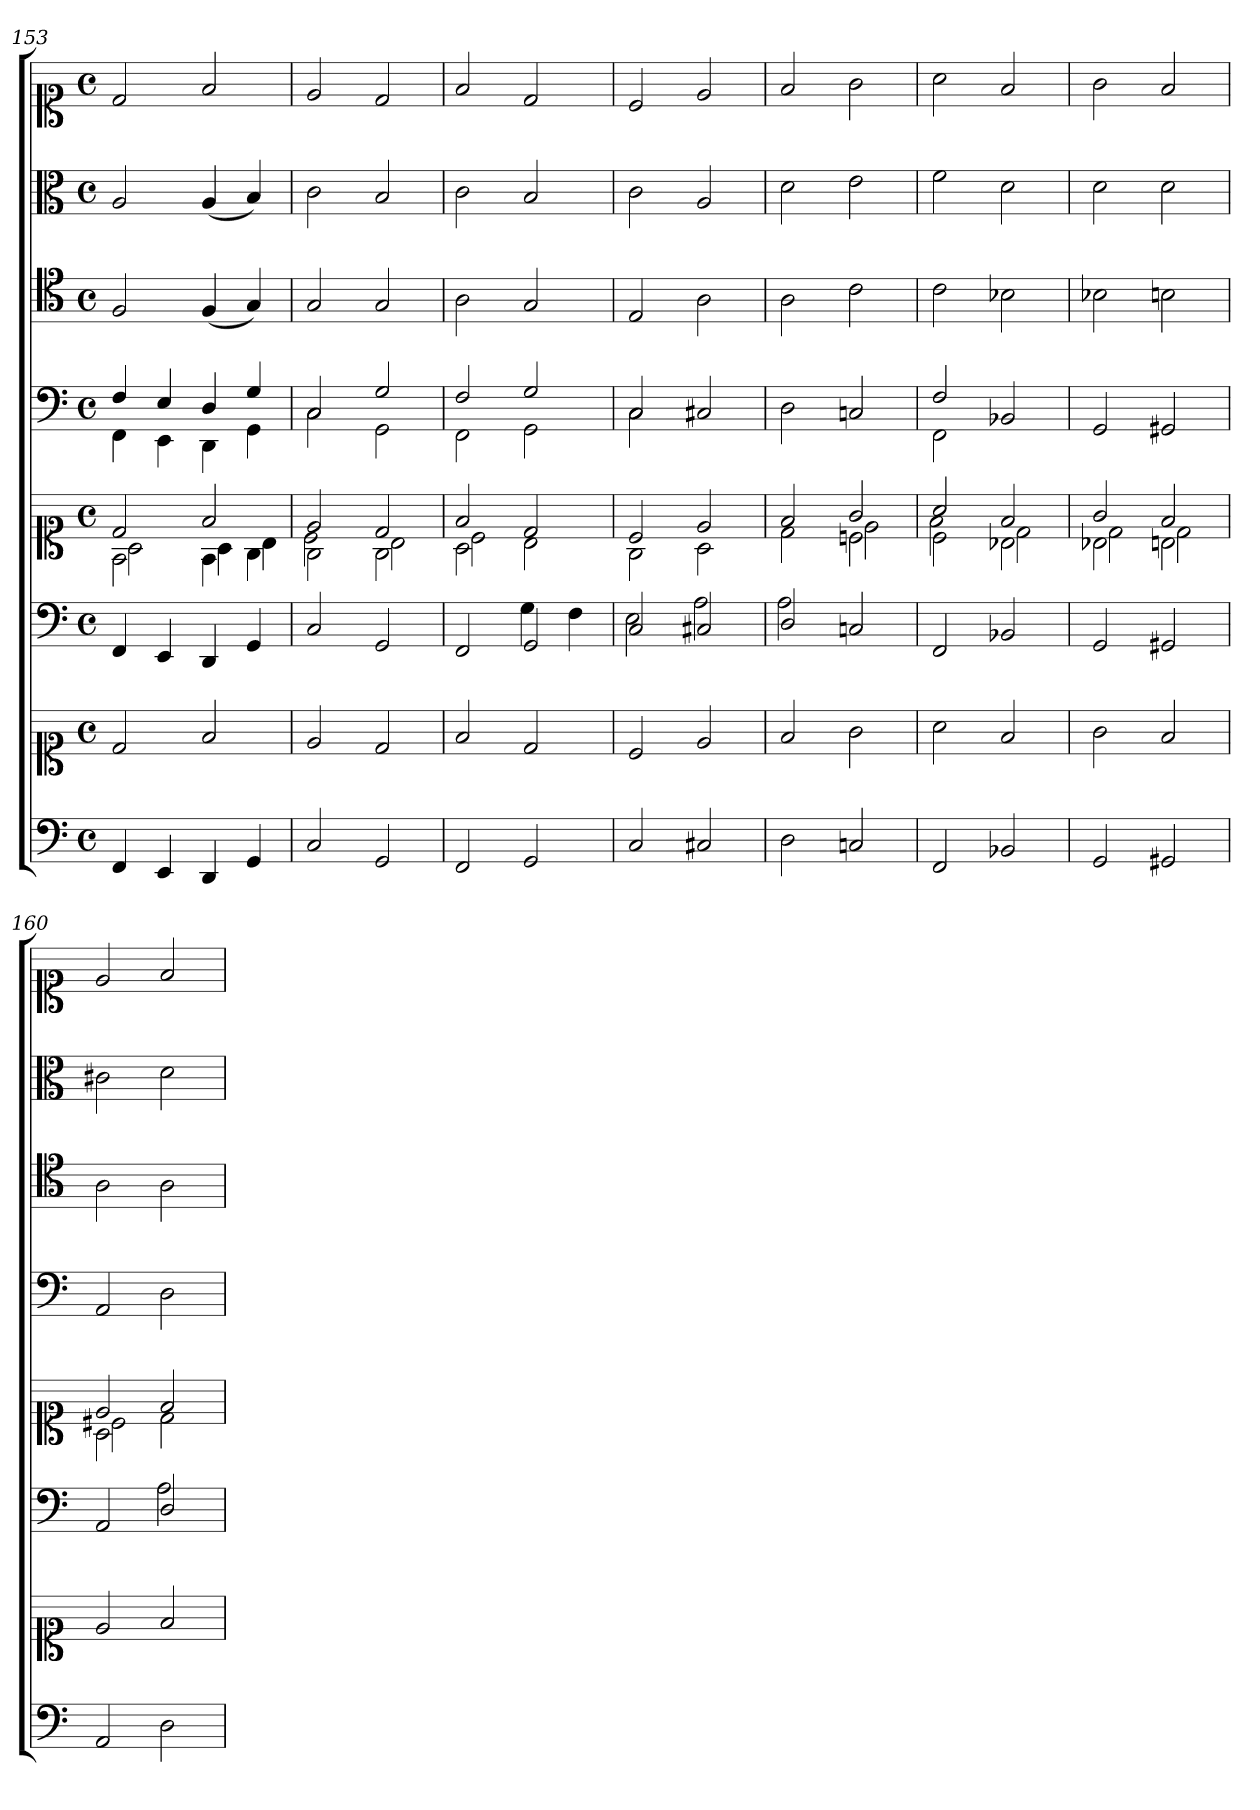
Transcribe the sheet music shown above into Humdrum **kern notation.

**kern	**kern	**kern	**kern	**kern	**kern	**kern	**kern
*part6	*part6	*part5	*part5	*part4	*part3	*part2	*part1
*staff8	*staff7	*staff6	*staff5	*staff4	*staff3	*staff2	*staff1
*clefF4	*clefC1	*clefF4	*clefC1	*clefF4	*clefC4	*clefC3	*clefC1
*k[]	*k[]	*k[]	*k[]	*k[]	*k[]	*k[]	*k[]
*M4/4	*M4/4	*M4/4	*M4/4	*M4/4	*M4/4	*M4/4	*M4/4
*met(c)	*met(c)	*met(c)	*met(c)	*met(c)	*met(c)	*met(c)	*met(c)
=153	=153	=153	=153	=153	=153	=153	=153
*	*	*	*^	*^	*	*	*
*	*	*	*	*^	*	*	*	*	*
4FF	2d	4FF	2d	2F	2A\	4F	4FF	2F	2A	2d
4EE	.	4EE	.	.	.	4E	4EE	.	.	.
4DD	2f	4DD	2f	4F	4A\	4D	4DD	(4F	(4A	2f
4GG	.	4GG	.	4G	4B\	4G	4GG	4G)	4B)	.
=154	=154	=154	=154	=154	=154	=154	=154	=154	=154	=154
2C	2e	2C	2e	2G	2c\	2C	2C	2G	2c	2e
2GG	2d	2GG	2d	2G	2B\	2G	2GG	2G	2B	2d
=155	=155	=155	=155	=155	=155	=155	=155	=155	=155	=155
*	*	*^	*	*	*	*	*	*	*	*
2FF	2f	2FF	2ryy	2f	2A	2c\	2F	2FF	2A	2c	2f
2GG	2d	2GG	4G	2d	4ryy	2B\	2G	2GG	2G	2B	2d
.	.	.	4F	.	4ryy	.	.	.	.	.	.
*	*	*	*	*	*v	*v	*	*	*	*	*
=156	=156	=156	=156	=156	=156	=156	=156	=156	=156	=156
2C	2c	2C	2E	2c	2G	2C	2C	2E	2c	2c
2C#X	2e	2C#X	2A	2e	2A	2C#X	2ryy	2A	2A	2e
*	*	*	*	*	*	*v	*v	*	*	*
=157	=157	=157	=157	=157	=157	=157	=157	=157	=157
*	*	*	*	*	*^	*	*	*	*
2D	2f	2D	2A	2f	2ryy	2d\	2D	2A	2d	2f
2Cn	2g	2Cn	2ryy	2g	2cn	2e\	2Cn	2c	2e	2g
*	*	*v	*v	*	*	*	*	*	*	*
=158	=158	=158	=158	=158	=158	=158	=158	=158	=158
*	*	*	*	*	*	*^	*	*	*
2FF	2a	2FF	2a	2c	2f\	2F	2FF	2c	2f	2a
2BB-X	2f	2BB-X	2f	2B-X	2d\	2BB-X	2ryy	2B-X	2d	2f
*	*	*	*	*	*	*v	*v	*	*	*
=159	=159	=159	=159	=159	=159	=159	=159	=159	=159
2GG	2g	2GG	2g	2B-X	2d\	2GG	2B-X	2d	2g
2GG#X	2f	2GG#X	2f	2Bn	2d\	2GG#X	2Bn	2d	2f
=160	=160	=160	=160	=160	=160	=160	=160	=160	=160
*	*	*^	*	*	*	*	*	*	*
2AA	2e	2AA	2ryy	2e	2A	2c#X\	2AA	2A	2c#X	2e
2D	2f	2D	2A	2f	2ryy	2d\	2D	2A	2d	2f
*	*	*v	*v	*	*	*	*	*	*	*
*	*	*	*v	*v	*v	*	*	*	*
=	=	=	=	=	=	=	=
*-	*-	*-	*-	*-	*-	*-	*-
